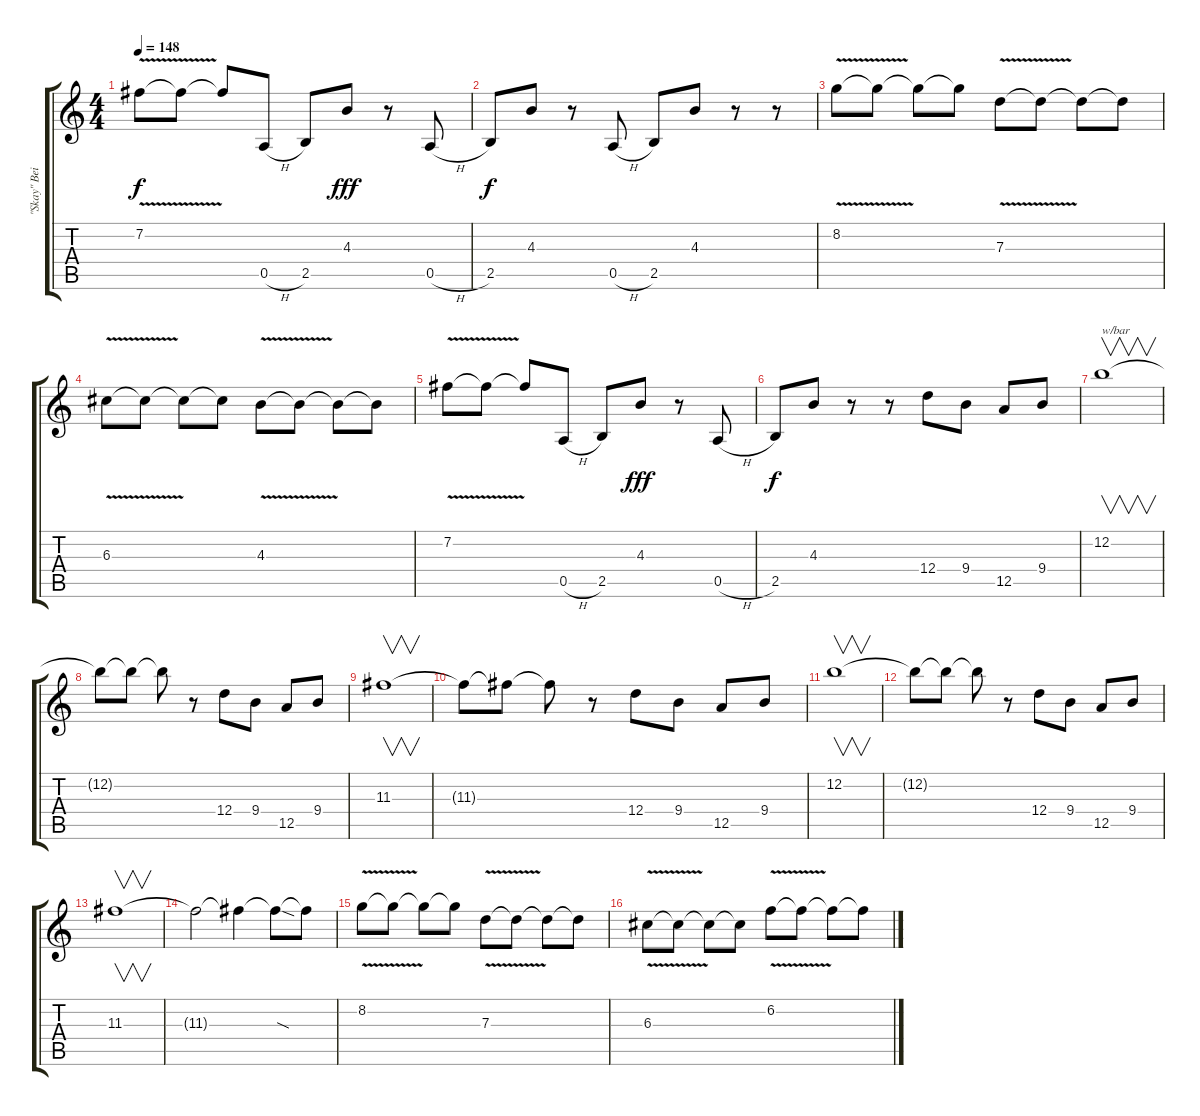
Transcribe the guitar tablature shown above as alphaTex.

\track ("\"Skay\" Beilinson" "\"Skay\" Bei") {instrument overdrivenguitar}
\staff {score tabs}
\tuning (E4 B3 G3 D3 A2 E2) {hide}
\ts (4 4)
\tempo 148
\clef g2
\ks c
7.2{v}.8{dy f} 7.2{t}.8 7.2{t}.8 0.5{h}.8 2.5.8 4.3.8{dy fff} r.8 0.5{h}.8 |
2.5.8{dy f} 4.3.8 r.8 0.5{h}.8 2.5.8 4.3.8 r.8 r.8 |
8.2{v}.8 8.2{t}.8 8.2{t}.8 8.2{t}.8 7.3{v}.8 7.3{t}.8 7.3{t}.8 7.3{t}.8 |
6.3{v}.8 6.3{t}.8 6.3{t}.8 6.3{t}.8 4.3{v}.8 4.3{t}.8 4.3{t}.8 4.3{t}.8 |
7.2{v}.8 7.2{t}.8 7.2{t}.8 0.5{h}.8 2.5.8 4.3.8{dy fff} r.8 0.5{h}.8 |
2.5.8{dy f} 4.3.8 r.8 r.8 12.4.8{volume 10} 9.4.8 12.5.8 9.4.8 |
12.2.1{v txt "w/bar"} |
12.2{t}.8 12.2{t}.8 12.2{t}.8 r.8 12.4.8 9.4.8 12.5.8 9.4.8 |
11.3.1{v} |
11.3{t}.8 11.3{t}.8 11.3{t}.8 r.8 12.4.8 9.4.8 12.5.8 9.4.8 |
12.2.1{v} |
12.2{t}.8 12.2{t}.8 12.2{t}.8 r.8 12.4.8 9.4.8 12.5.8 9.4.8 |
11.3.1{v} |
11.3{t}.2 11.3{t}.4 11.3{sod t}.8 11.3{t}.8 |
8.2{v}.8{volume 9} 8.2{t}.8 8.2{t}.8 8.2{t}.8 7.3{v}.8 7.3{t}.8 7.3{t}.8 7.3{t}.8 |
6.3{v}.8 6.3{t}.8 6.3{t}.8 6.3{t}.8 6.2{v}.8 6.2{t}.8 6.2{t}.8 6.2{t}.8
